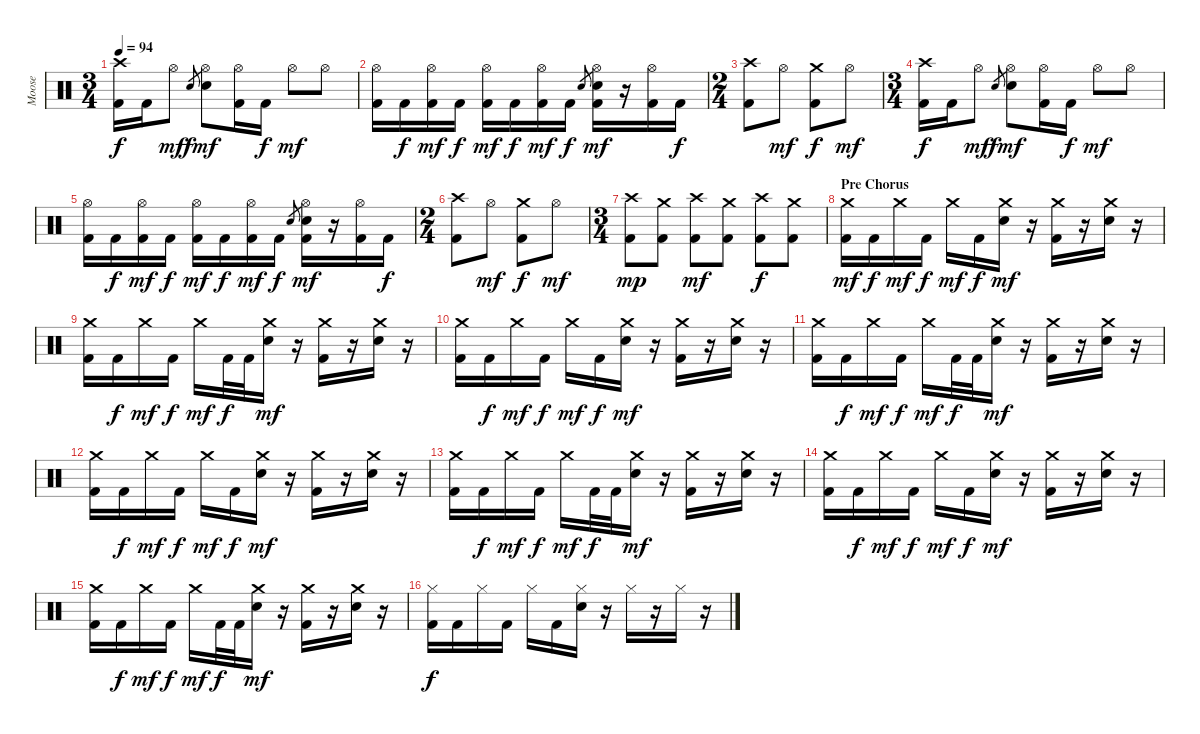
\track ("Moose" "Moose") {instrument percussion}
\staff {score}
\articulation defaults
\ts (3 4)
\tempo 94
\clef neutral
\ks c
("Kick (hit) 2" "Crash high (hit)").16{dy f} "Kick (hit) 2".16 "Hi-Hat (open)".8{dy mf} "Snare (hit) 2".8{gr dy f} ("Snare (hit) 2" "Hi-Hat (open)").8{dy mf} ("Kick (hit) 2" "Hi-Hat (open)").16 "Kick (hit) 2".16{dy f} "Hi-Hat (open)".8{dy mf} "Hi-Hat (open)".8 |
("Kick (hit) 2" "Hi-Hat (open)").16 "Kick (hit) 2".16{dy f} ("Kick (hit) 2" "Hi-Hat (open)").16{dy mf} "Kick (hit) 2".16{dy f} ("Kick (hit) 2" "Hi-Hat (open)").16{dy mf} "Kick (hit) 2".16{dy f} ("Kick (hit) 2" "Hi-Hat (open)").16{dy mf} "Kick (hit) 2".16{dy f} "Snare (hit) 2".8{gr} ("Kick (hit) 2" "Snare (hit) 2" "Hi-Hat (open)").16{dy mf} r.16 ("Kick (hit) 2" "Hi-Hat (open)").16 "Kick (hit) 2".16{dy f} |
\ts (2 4)
("Kick (hit) 2" "Crash high (hit)").8 "Hi-Hat (open)".8{dy mf} ("Kick (hit) 2" "Crash medium (hit)").8{dy f} "Hi-Hat (open)".8{dy mf} |
\ts (3 4)
("Kick (hit) 2" "Crash high (hit)").16{dy f} "Kick (hit) 2".16 "Hi-Hat (open)".8{dy mf} "Snare (hit) 2".8{gr dy f} ("Snare (hit) 2" "Hi-Hat (open)").8{dy mf} ("Kick (hit) 2" "Hi-Hat (open)").16 "Kick (hit) 2".16{dy f} "Hi-Hat (open)".8{dy mf} "Hi-Hat (open)".8 |
("Kick (hit) 2" "Hi-Hat (open)").16 "Kick (hit) 2".16{dy f} ("Kick (hit) 2" "Hi-Hat (open)").16{dy mf} "Kick (hit) 2".16{dy f} ("Kick (hit) 2" "Hi-Hat (open)").16{dy mf} "Kick (hit) 2".16{dy f} ("Kick (hit) 2" "Hi-Hat (open)").16{dy mf} "Kick (hit) 2".16{dy f} "Snare (hit) 2".8{gr} ("Kick (hit) 2" "Snare (hit) 2" "Hi-Hat (open)").16{dy mf} r.16 ("Kick (hit) 2" "Hi-Hat (open)").16 "Kick (hit) 2".16{dy f} |
\ts (2 4)
("Kick (hit) 2" "Crash high (hit)").8 "Hi-Hat (open)".8{dy mf} ("Kick (hit) 2" "Crash medium (hit)").8{dy f} "Hi-Hat (open)".8{dy mf} |
\ts (3 4)
("Kick (hit) 2" "Crash high (hit)").8{dy mp} ("Kick (hit) 2" "Crash medium (hit)").8 ("Kick (hit) 2" "Crash high (hit)").8{dy mf} ("Kick (hit) 2" "Crash medium (hit)").8 ("Kick (hit) 2" "Crash high (hit)").8{dy f} ("Kick (hit) 2" "Crash medium (hit)").8 |
\section ("" "Pre Chorus")
("Kick (hit) 2" "Crash medium (hit)").16{dy mf} "Kick (hit) 2".16{dy f} "Crash medium (hit)".16{dy mf} "Kick (hit) 2".16{dy f} "Crash medium (hit)".16{dy mf} "Kick (hit) 2".16{dy f} ("Snare (hit) 2" "Crash medium (hit)").16{dy mf} r.16 ("Kick (hit) 2" "Crash medium (hit)").16 r.16 ("Snare (hit) 2" "Crash medium (hit)").16 r.16 |
("Kick (hit) 2" "Crash medium (hit)").16 "Kick (hit) 2".16{dy f} "Crash medium (hit)".16{dy mf} "Kick (hit) 2".16{dy f} "Crash medium (hit)".16{dy mf} "Kick (hit) 2".32{dy f} "Kick (hit) 2".32 ("Snare (hit) 2" "Crash medium (hit)").16{dy mf} r.16 ("Kick (hit) 2" "Crash medium (hit)").16 r.16 ("Snare (hit) 2" "Crash medium (hit)").16 r.16 |
("Kick (hit) 2" "Crash medium (hit)").16 "Kick (hit) 2".16{dy f} "Crash medium (hit)".16{dy mf} "Kick (hit) 2".16{dy f} "Crash medium (hit)".16{dy mf} "Kick (hit) 2".16{dy f} ("Snare (hit) 2" "Crash medium (hit)").16{dy mf} r.16 ("Kick (hit) 2" "Crash medium (hit)").16 r.16 ("Snare (hit) 2" "Crash medium (hit)").16 r.16 |
("Kick (hit) 2" "Crash medium (hit)").16 "Kick (hit) 2".16{dy f} "Crash medium (hit)".16{dy mf} "Kick (hit) 2".16{dy f} "Crash medium (hit)".16{dy mf} "Kick (hit) 2".32{dy f} "Kick (hit) 2".32 ("Snare (hit) 2" "Crash medium (hit)").16{dy mf} r.16 ("Kick (hit) 2" "Crash medium (hit)").16 r.16 ("Snare (hit) 2" "Crash medium (hit)").16 r.16 |
("Kick (hit) 2" "Crash medium (hit)").16 "Kick (hit) 2".16{dy f} "Crash medium (hit)".16{dy mf} "Kick (hit) 2".16{dy f} "Crash medium (hit)".16{dy mf} "Kick (hit) 2".16{dy f} ("Snare (hit) 2" "Crash medium (hit)").16{dy mf} r.16 ("Kick (hit) 2" "Crash medium (hit)").16 r.16 ("Snare (hit) 2" "Crash medium (hit)").16 r.16 |
("Kick (hit) 2" "Crash medium (hit)").16 "Kick (hit) 2".16{dy f} "Crash medium (hit)".16{dy mf} "Kick (hit) 2".16{dy f} "Crash medium (hit)".16{dy mf} "Kick (hit) 2".32{dy f} "Kick (hit) 2".32 ("Snare (hit) 2" "Crash medium (hit)").16{dy mf} r.16 ("Kick (hit) 2" "Crash medium (hit)").16 r.16 ("Snare (hit) 2" "Crash medium (hit)").16 r.16 |
("Kick (hit) 2" "Crash medium (hit)").16 "Kick (hit) 2".16{dy f} "Crash medium (hit)".16{dy mf} "Kick (hit) 2".16{dy f} "Crash medium (hit)".16{dy mf} "Kick (hit) 2".16{dy f} ("Snare (hit) 2" "Crash medium (hit)").16{dy mf} r.16 ("Kick (hit) 2" "Crash medium (hit)").16 r.16 ("Snare (hit) 2" "Crash medium (hit)").16 r.16 |
("Kick (hit) 2" "Crash medium (hit)").16 "Kick (hit) 2".16{dy f} "Crash medium (hit)".16{dy mf} "Kick (hit) 2".16{dy f} "Crash medium (hit)".16{dy mf} "Kick (hit) 2".32{dy f} "Kick (hit) 2".32 ("Snare (hit) 2" "Crash medium (hit)").16{dy mf} r.16 ("Kick (hit) 2" "Crash medium (hit)").16 r.16 ("Snare (hit) 2" "Crash medium (hit)").16 r.16 |
("Kick (hit) 2" "Hi-Hat (closed)").16{dy f} "Kick (hit) 2".16 "Hi-Hat (closed)".16 "Kick (hit) 2".16 "Hi-Hat (closed)".16 "Kick (hit) 2".16 ("Snare (hit) 2" "Hi-Hat (closed)").16 r.16 "Hi-Hat (closed)".16 r.16 "Hi-Hat (closed)".16 r.16
